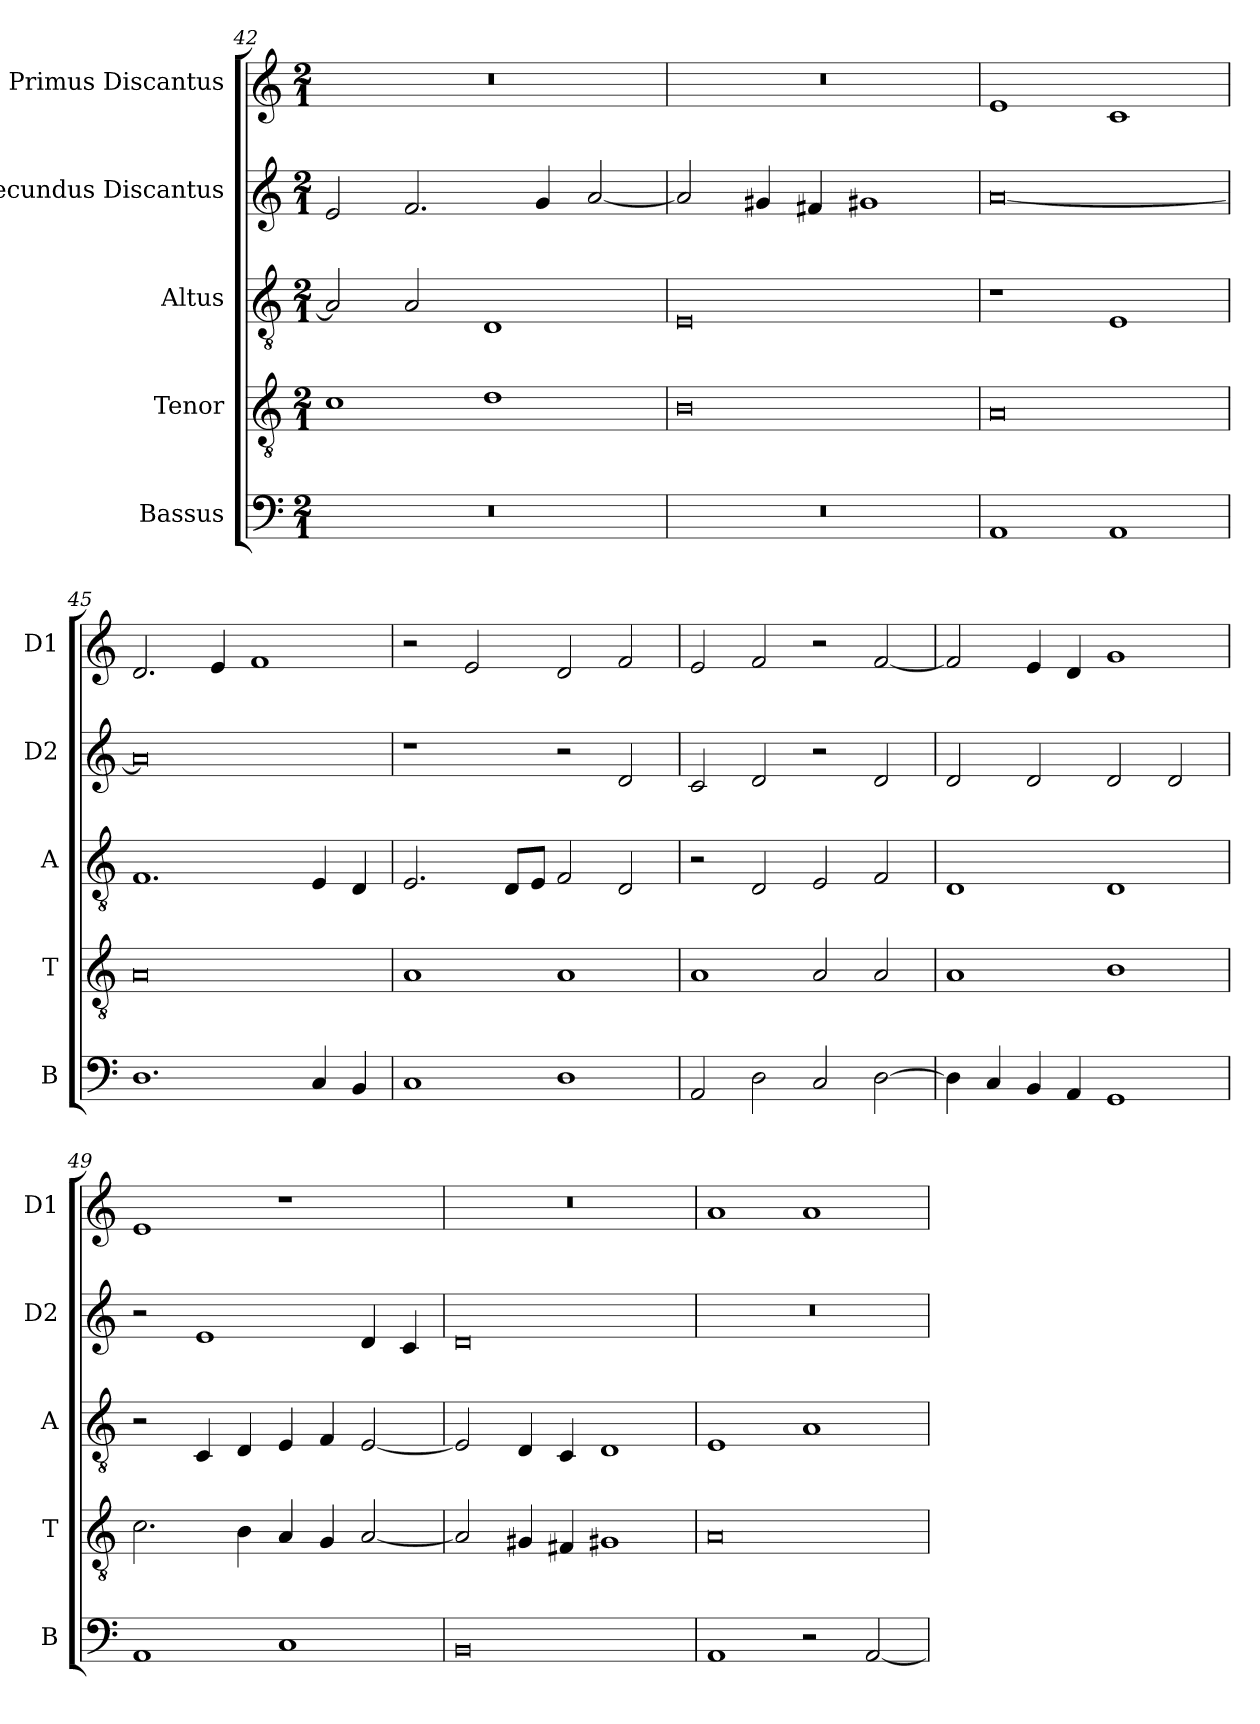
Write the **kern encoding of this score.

**kern	**kern	**kern	**kern	**kern
*part5	*part4	*part3	*part2	*part1
*staff5	*staff4	*staff3	*staff2	*staff1
*I"Bassus	*I"Tenor	*I"Altus	*I"Secundus Discantus	*I"Primus Discantus
*I'B	*I'T	*I'A	*I'D2	*I'D1
*clefF4	*clefGv2	*clefGv2	*clefG2	*clefG2
*k[]	*k[]	*k[]	*k[]	*k[]
*M2/1	*M2/1	*M2/1	*M2/1	*M2/1
=42	=42	=42	=42	=42
0r	1c	2A]	2e	0r
.	.	2A	2.f	.
.	1d	1D	.	.
.	.	.	4g	.
.	.	.	[2a	.
=43	=43	=43	=43	=43
0r	0B	0E	2a]	0r
.	.	.	4g#X	.
.	.	.	4f#X	.
.	.	.	1g#X	.
=44	=44	=44	=44	=44
1AA	0A	1r	[0a	1e
1AA	.	1E	.	1c
=45	=45	=45	=45	=45
1.D	0A	1.F	0a]	2.d
.	.	.	.	4e
.	.	.	.	1f
4C	.	4E	.	.
4BB	.	4D	.	.
=46	=46	=46	=46	=46
1C	1A	2.E	1r	2r
.	.	.	.	2e
.	.	8DL	.	.
.	.	8EJ	.	.
1D	1A	2F	2r	2d
.	.	2D	2d	2f
=47	=47	=47	=47	=47
2AA	1A	2r	2c	2e
2D	.	2D	2d	2f
2C	2A	2E	2r	2r
[2D	2A	2F	2d	[2f
=48	=48	=48	=48	=48
4D]	1A	1D	2d	2f]
4C	.	.	.	.
4BB	.	.	2d	4e
4AA	.	.	.	4d
1GG	1B	1D	2d	1g
.	.	.	2d	.
=49	=49	=49	=49	=49
1AA	2.c	2r	2r	1e
.	.	4C	1e	.
.	4B	4D	.	.
1C	4A	4E	.	1r
.	4G	4F	.	.
.	[2A	[2E	4d	.
.	.	.	4c	.
=50	=50	=50	=50	=50
0BB	2A]	2E]	0d	0r
.	4G#X	4D	.	.
.	4F#X	4C	.	.
.	1G#X	1D	.	.
=51	=51	=51	=51	=51
1AA	0A	1E	0r	1a
2r	.	1A	.	1a
[2AA	.	.	.	.
=	=	=	=	=
*-	*-	*-	*-	*-
